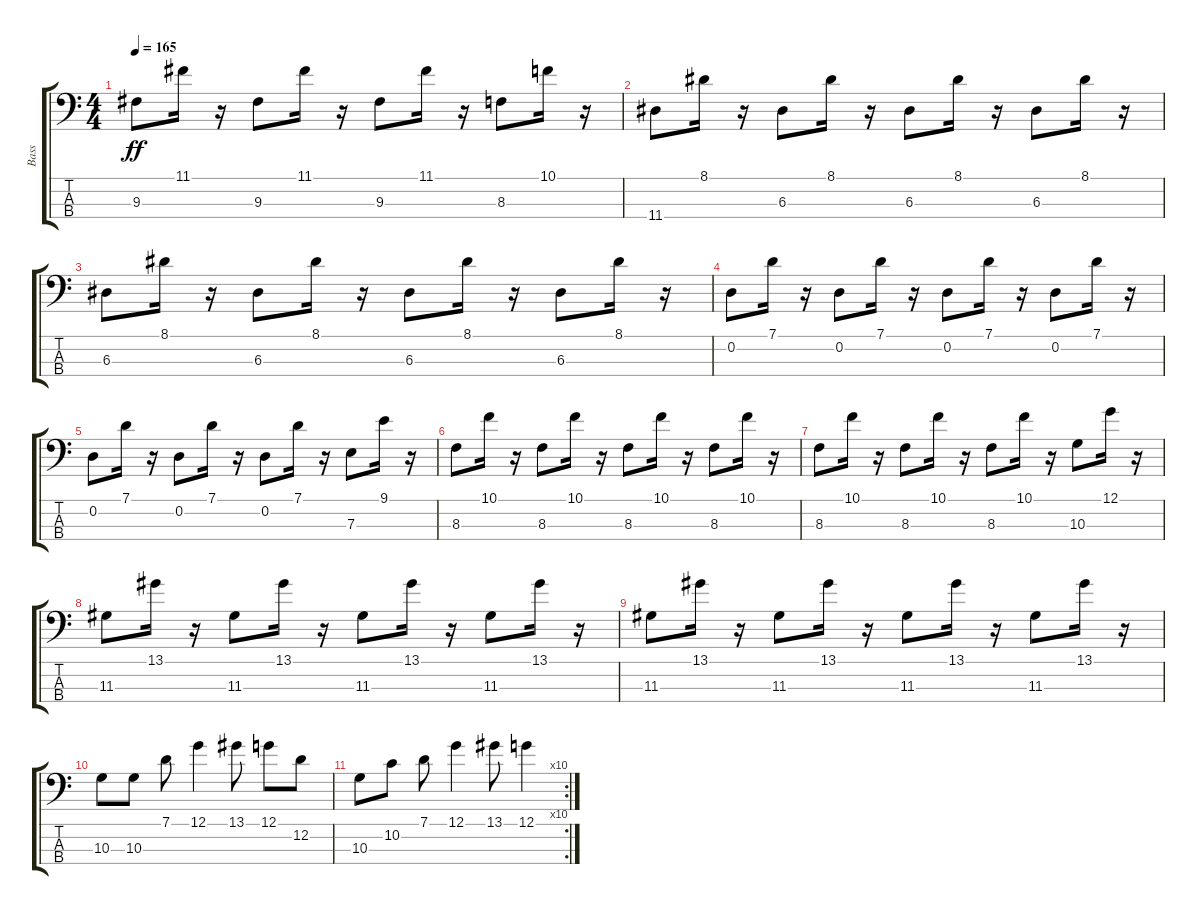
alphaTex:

\track ("Bass" "Bass") {instrument acousticbass}
\staff {score tabs}
\tuning (G2 D2 A1 E1) {hide}
\ts (4 4)
\tempo 165
\clef f4
\ks c
9.3.8{dy ff} 11.1.16 r.16 9.3.8 11.1.16 r.16 9.3.8 11.1.16 r.16 8.3.8 10.1.16 r.16 |
11.4.8 8.1.16 r.16 6.3.8 8.1.16 r.16 6.3.8 8.1.16 r.16 6.3.8 8.1.16 r.16 |
6.3.8 8.1.16 r.16 6.3.8 8.1.16 r.16 6.3.8 8.1.16 r.16 6.3.8 8.1.16 r.16 |
0.2.8 7.1.16 r.16 0.2.8 7.1.16 r.16 0.2.8 7.1.16 r.16 0.2.8 7.1.16 r.16 |
0.2.8 7.1.16 r.16 0.2.8 7.1.16 r.16 0.2.8 7.1.16 r.16 7.3.8 9.1.16 r.16 |
8.3.8 10.1.16 r.16 8.3.8 10.1.16 r.16 8.3.8 10.1.16 r.16 8.3.8 10.1.16 r.16 |
8.3.8 10.1.16 r.16 8.3.8 10.1.16 r.16 8.3.8 10.1.16 r.16 10.3.8 12.1.16 r.16 |
11.3.8 13.1.16 r.16 11.3.8 13.1.16 r.16 11.3.8 13.1.16 r.16 11.3.8 13.1.16 r.16 |
11.3.8 13.1.16 r.16 11.3.8 13.1.16 r.16 11.3.8 13.1.16 r.16 11.3.8 13.1.16 r.16 |
10.3.8 10.3.8 7.1.8 12.1.4 13.1.8 12.1.8 12.2.8 |
\rc 10
10.3.8 10.2.8 7.1.8 12.1.4 13.1.8 12.1.4
